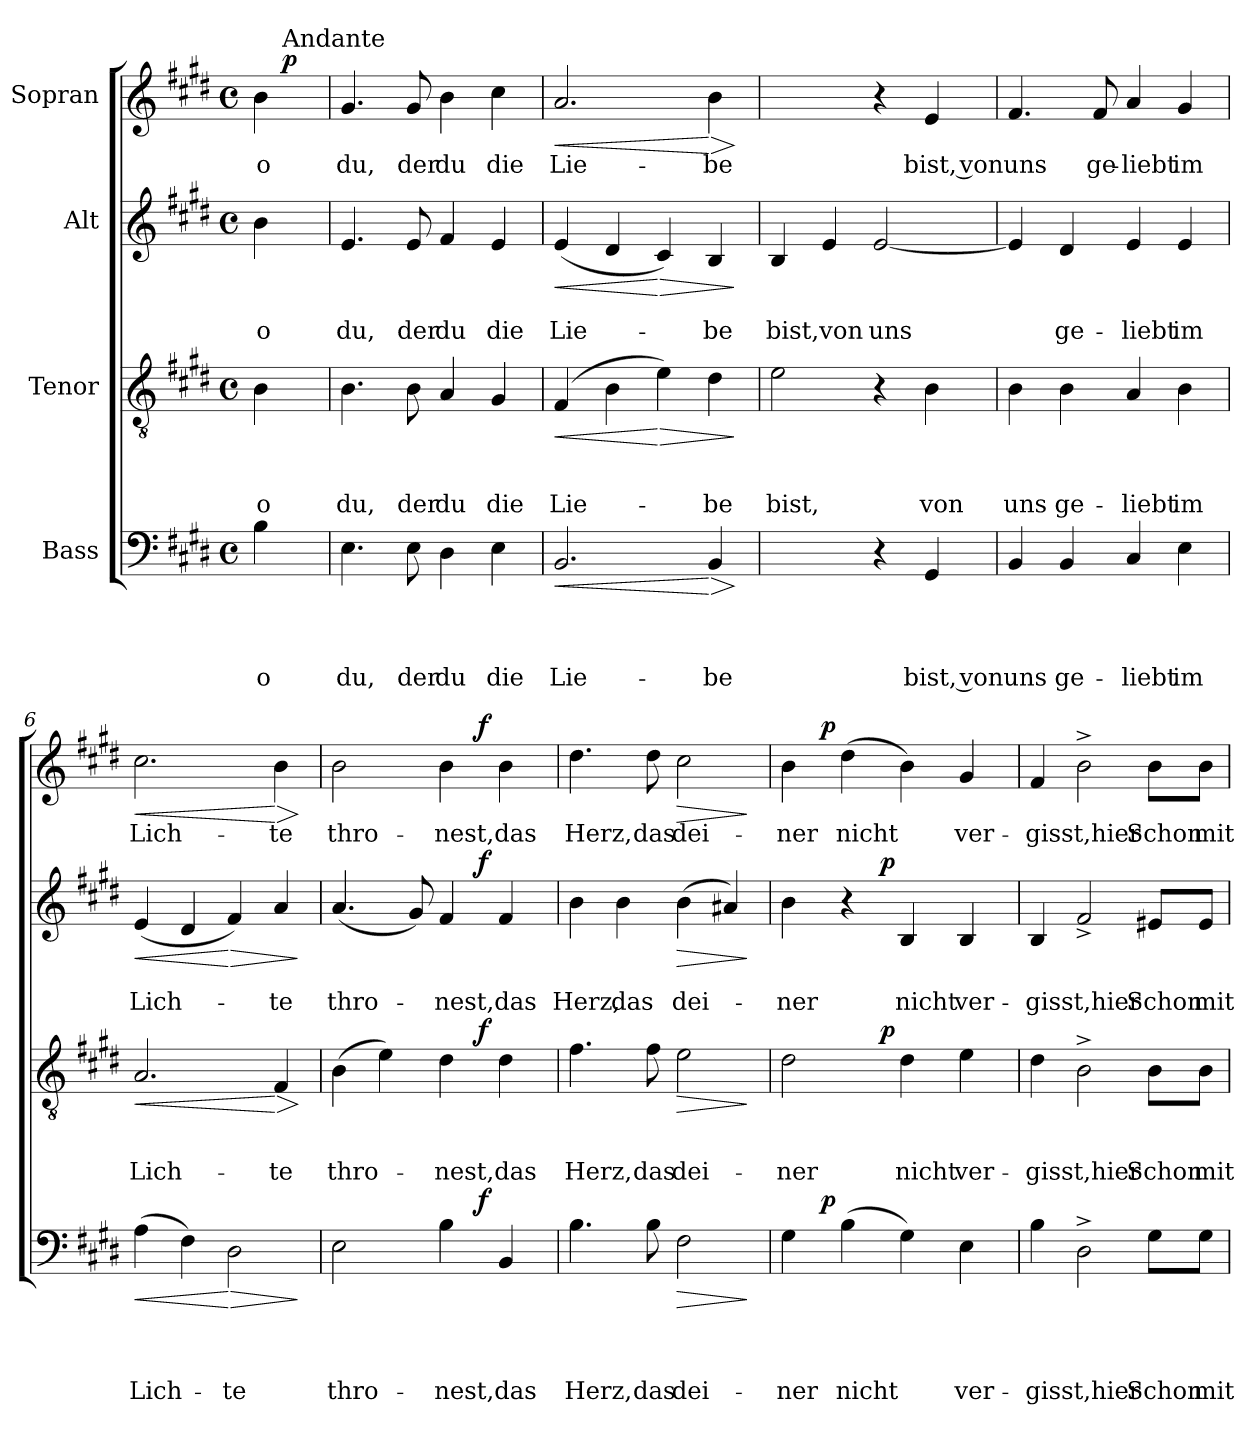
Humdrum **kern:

**kern	**text	**text	**text	**text	**dynam	**kern	**text	**text	**text	**dynam	**kern	**text	**text	**dynam	**kern	**text	**dynam
*part4	*part4	*part4	*part4	*part4	*part4	*part3	*part3	*part3	*part3	*part3	*part2	*part2	*part2	*part2	*part1	*part1	*part1
*staff4	*staff4	*staff4	*staff4	*staff4	*staff4	*staff3	*staff3	*staff3	*staff3	*staff3	*staff2	*staff2	*staff2	*staff2	*staff1	*staff1	*staff1
*I"Bass	*	*	*	*	*	*I"Tenor	*	*	*	*	*I"Alt	*	*	*	*I"Sopran	*	*
*clefF4	*	*	*	*	*	*clefGv2	*	*	*	*	*clefG2	*	*	*	*clefG2	*	*
*k[f#c#g#d#]	*	*	*	*	*	*k[f#c#g#d#]	*	*	*	*	*k[f#c#g#d#]	*	*	*	*k[f#c#g#d#]	*	*
*E:	*	*	*	*	*	*E:	*	*	*	*	*E:	*	*	*	*E:	*	*
*M4/4	*	*	*	*	*	*M4/4	*	*	*	*	*M4/4	*	*	*	*M4/4	*	*
*met(c)	*	*	*	*	*	*met(c)	*	*	*	*	*met(c)	*	*	*	*met(c)	*	*
=1	=1	=1	=1	=1	=1	=1	=1	=1	=1	=1	=1	=1	=1	=1	=1	=1	=1
!	!	!	!	!LO:LY:b	!	!	!	!	!LO:LY:b	!	!	!	!LO:LY:b	!	!	!LO:LY:b	!
*	*	*	*	*	*	*	*	*	*	*	*	*	*	*	*^	*	*
4B\	.	.	.	o	.	4B\	.	.	o	.	4b\	.	o	.	4b\	16.ryy	o	.
!	!	!	!	!	!	!	!	!	!	!	!	!	!	!	!	!LO:TX:a:t=Andante	!	!
!	!	!	!	!	!	!	!	!	!	!	!	!	!	!	!	!	!	!LO:DY:a
.	.	.	.	.	.	.	.	.	.	.	.	.	.	.	.	8ryy	.	p
.	.	.	.	.	.	.	.	.	.	.	.	.	.	.	.	32ryy	.	.
=2	=2	=2	=2	=2	=2	=2	=2	=2	=2	=2	=2	=2	=2	=2	=2	=2	=2	=2
!	!	!	!	!LO:LY:b	!	!	!	!	!LO:LY:b	!	!	!	!LO:LY:b	!	!	!	!LO:LY:b	!
*	*	*	*	*	*	*	*	*	*	*	*	*	*	*	*v	*v	*	*
4.E\	.	.	.	du,	.	4.B\	.	.	du,	.	4.e/	.	du,	.	4.g#/	du,	.
!	!	!	!	!LO:LY:b	!	!	!	!	!LO:LY:b	!	!	!	!LO:LY:b	!	!	!LO:LY:b	!
8E\	.	.	.	der	.	8B\	.	.	der	.	8e/	.	der	.	8g#/	der	.
!	!	!	!	!LO:LY:b	!	!	!	!	!LO:LY:b	!	!	!	!LO:LY:b	!	!	!LO:LY:b	!
4D#\	.	.	.	du	.	4A/	.	.	du	.	4f#/	.	du	.	4b\	du	.
!	!	!	!	!LO:LY:b	!	!	!	!	!LO:LY:b	!	!	!	!LO:LY:b	!	!	!LO:LY:b	!
4E\	.	.	.	die	.	4G#/	.	.	die	.	4e/	.	die	.	4cc#\	die	.
=3	=3	=3	=3	=3	=3	=3	=3	=3	=3	=3	=3	=3	=3	=3	=3	=3	=3
!	!	!	!	!LO:LY:b	!LO:HP:b	!	!	!	!LO:LY:b	!LO:HP:b	!	!	!LO:LY:b	!LO:HP:b	!	!LO:LY:b	!LO:HP:b
2.BB/	.	.	.	Lie-	<	(4F#/	.	.	Lie-	<	(<4e/	.	Lie-	<	2.a/	Lie-	<
.	.	.	.	.	.	4B\	.	.	.	.	4d#/	.	.	.	.	.	.
!	!	!	!	!	!	!	!	!	!	!LO:HP:n=1:b	!	!	!	!LO:HP:n=1:b	!	!	!
.	.	.	.	.	.	4e\)	.	.	.	[ >	4c#/)	.	.	[ >	.	.	.
!	!	!	!	!LO:LY:b	!LO:HP:n=1:b	!	!	!	!LO:LY:b	!	!	!	!LO:LY:b	!	!	!LO:LY:b	!LO:HP:n=1:b
4BB/	.	.	.	-be	[ >	4d#\	.	.	-be	.	4B/	.	-be	.	4b\	-be	[ >
.	.	.	.	.	]	.	.	.	.	]	.	.	.	]	.	.	]
=4	=4	=4	=4	=4	=4	=4	=4	=4	=4	=4	=4	=4	=4	=4	=4	=4	=4
!	!	!	!	!	!	!	!	!	!LO:LY:b	!	!	!	!LO:LY:b	!	!	!	!
2ryy	.	.	.	.	.	2e\	.	.	bist,	.	4B/	.	bist,von	.	2ryy	.	.
.	.	.	.	.	.	.	.	.	.	.	4e/	.	.	.	.	.	.
!	!	!	!	!	!	!	!	!	!	!	!	!	!LO:LY:b	!	!	!	!
4r	.	.	.	.	.	4r	.	.	.	.	[<2e/	.	uns	.	4r	.	.
!	!	!	!	!LO:LY:b:rj	!	!	!	!	!LO:LY:b	!	!	!	!	!	!	!LO:LY:b:rj	!
4GG#/	.	.	.	bist, von	.	4B\	.	.	von	.	.	.	.	.	4e/	bist, von	.
=5	=5	=5	=5	=5	=5	=5	=5	=5	=5	=5	=5	=5	=5	=5	=5	=5	=5
!	!	!	!	!LO:LY:b	!	!	!	!	!LO:LY:b	!	!	!	!	!	!	!LO:LY:b	!
4BB/	.	.	.	uns	.	4B\	.	.	uns	.	4e/]	.	.	.	4.f#/	uns	.
!	!	!	!	!LO:LY:b	!	!	!	!	!LO:LY:b	!	!	!	!LO:LY:b	!	!	!	!
4BB/	.	.	.	ge-	.	4B\	.	.	ge-	.	4d#/	.	ge-	.	.	.	.
!	!	!	!	!	!	!	!	!	!	!	!	!	!	!	!	!LO:LY:b	!
.	.	.	.	.	.	.	.	.	.	.	.	.	.	.	8f#/	ge-	.
!	!	!	!	!LO:LY:b	!	!	!	!	!LO:LY:b	!	!	!	!LO:LY:b	!	!	!LO:LY:b	!
4C#/	.	.	.	-liebt	.	4A/	.	.	-liebt	.	4e/	.	-liebt	.	4a/	-liebt	.
!	!	!	!	!LO:LY:b	!	!	!	!	!LO:LY:b	!	!	!	!LO:LY:b	!	!	!LO:LY:b	!
4E\	.	.	.	im	.	4B\	.	.	im	.	4e/	.	im	.	4g#/	im	.
=6	=6	=6	=6	=6	=6	=6	=6	=6	=6	=6	=6	=6	=6	=6	=6	=6	=6
!	!	!	!	!LO:LY:b	!LO:HP:b	!	!	!	!LO:LY:b	!LO:HP:b	!	!	!LO:LY:b	!LO:HP:b	!	!LO:LY:b	!LO:HP:b
(>4A\	.	.	.	Lich-	<	2.A/	.	.	Lich-	<	(<4e/	.	Lich-	<	2.cc#\	Lich-	<
4F#\)	.	.	.	.	.	.	.	.	.	.	4d#/	.	.	.	.	.	.
!	!	!	!	!LO:LY:b	!LO:HP:n=1:b	!	!	!	!	!	!	!	!	!LO:HP:n=1:b	!	!	!
2D#\	.	.	.	-te	[ >	.	.	.	.	.	4f#/)	.	.	[ >	.	.	.
!	!	!	!	!	!	!	!	!	!LO:LY:b	!LO:HP:n=1:b	!	!	!LO:LY:b	!	!	!LO:LY:b	!LO:HP:n=1:b
.	.	.	.	.	.	4F#/	.	.	-te	[ >	4a/	.	-te	.	4b\	-te	[ >
.	.	.	.	.	]	.	.	.	.	]	.	.	.	]	.	.	]
=7	=7	=7	=7	=7	=7	=7	=7	=7	=7	=7	=7	=7	=7	=7	=7	=7	=7
!	!	!	!	!LO:LY:b	!	!	!	!	!LO:LY:b	!	!	!	!LO:LY:b	!	!	!LO:LY:b	!
*^	*	*	*	*	*	*^	*	*	*	*	*^	*	*	*	*^	*	*
2E\	2ryy	.	.	.	thro-	.	(>4B\	2ryy	.	.	thro-	.	(<4.a/	2ryy	.	thro-	.	2b\	2ryy	thro-	.
.	.	.	.	.	.	.	4e\)	.	.	.	.	.	.	.	.	.	.	.	.	.	.
.	.	.	.	.	.	.	.	.	.	.	.	.	8g#/)	.	.	.	.	.	.	.	.
!	!	!	!	!	!LO:LY:b	!	!	!	!	!	!LO:LY:b	!	!	!	!	!LO:LY:b	!	!	!	!LO:LY:b	!
4B\	8.ryy	.	.	.	-nest,das	.	4d#\	8.ryy	.	.	-nest,das	.	4f#/	8.ryy	.	-nest,das	.	4b\	8.ryy	-nest,das	.
!	!	!	!	!	!	!LO:DY:a	!	!	!	!	!	!LO:DY:a	!	!	!	!	!LO:DY:a	!	!	!	!LO:DY:a
.	4ryy	.	.	.	.	f	.	4ryy	.	.	.	f	.	4ryy	.	.	f	.	4ryy	.	f
4BB/	.	.	.	.	.	.	4d#\	.	.	.	.	.	4f#/	.	.	.	.	4b\	.	.	.
.	16ryy	.	.	.	.	.	.	16ryy	.	.	.	.	.	16ryy	.	.	.	.	16ryy	.	.
!!LO:LB:g=z
=8	=8	=8	=8	=8	=8	=8	=8	=8	=8	=8	=8	=8	=8	=8	=8	=8	=8	=8	=8	=8	=8
!	!	!	!	!	!LO:LY:b	!	!	!	!	!	!LO:LY:b	!	!	!	!	!LO:LY:b	!	!	!	!LO:LY:b	!
*v	*v	*	*	*	*	*	*	*	*	*	*	*	*v	*v	*	*	*	*v	*v	*	*
*	*	*	*	*	*	*v	*v	*	*	*	*	*	*	*	*	*	*	*
4.B\	.	.	.	Herz,	.	4.f#\	.	.	Herz,	.	4b\	.	Herz,	.	4.dd#\	Herz,	.
!	!	!	!	!	!	!	!	!	!	!	!	!	!LO:LY:b	!	!	!	!
.	.	.	.	.	.	.	.	.	.	.	4b\	.	das	.	.	.	.
!	!	!	!	!LO:LY:b	!	!	!	!	!LO:LY:b	!	!	!	!	!	!	!LO:LY:b	!
8B\	.	.	.	das	.	8f#\	.	.	das	.	.	.	.	.	8dd#\	das	.
!	!	!	!	!LO:LY:b	!LO:HP:b	!	!	!	!LO:LY:b	!LO:HP:b	!	!	!LO:LY:b	!LO:HP:b	!	!LO:LY:b	!LO:HP:b
2F#\	.	.	.	dei-	>	2e\	.	.	dei-	>	(>4b\	.	dei-	>	2cc#\	dei-	>
.	.	.	.	.	.	.	.	.	.	.	4a#X/)	.	.	.	.	.	.
.	.	.	.	.	]	.	.	.	.	]	.	.	.	]	.	.	]
=9	=9	=9	=9	=9	=9	=9	=9	=9	=9	=9	=9	=9	=9	=9	=9	=9	=9
!	!	!	!	!LO:LY:b	!	!	!	!	!LO:LY:b	!	!	!	!LO:LY:b	!	!	!LO:LY:b	!
*^	*	*	*	*	*	*^	*	*	*	*	*^	*	*	*	*^	*	*
4G#\	8.ryy	.	.	.	-ner	.	2d#\	4..ryy	.	.	-ner	.	4b\	4..ryy	.	-ner	.	4b\	8.ryy	-ner	.
!	!	!	!	!	!	!LO:DY:a	!	!	!	!	!	!	!	!	!	!	!	!	!	!	!LO:DY:a
.	2ryy	.	.	.	.	p	.	.	.	.	.	.	.	.	.	.	.	.	2ryy	.	p
!	!	!	!	!	!LO:LY:b	!	!	!	!	!	!	!	!	!	!	!	!	!	!	!LO:LY:b	!
(>4B\	.	.	.	.	nicht	.	.	.	.	.	.	.	4r	.	.	.	.	(>4dd#\	.	nicht	.
!	!	!	!	!	!	!	!	!	!	!	!	!LO:DY:a	!	!	!	!	!LO:DY:a	!	!	!	!
.	.	.	.	.	.	.	.	2ryy	.	.	.	p	.	2ryy	.	.	p	.	.	.	.
!	!	!	!	!	!	!	!	!	!	!	!LO:LY:b	!	!	!	!	!LO:LY:b	!	!	!	!	!
4G#\)	.	.	.	.	.	.	4d#\	.	.	.	nicht	.	4B/	.	.	nicht	.	4b\)	.	.	.
.	4ryy	.	.	.	.	.	.	.	.	.	.	.	.	.	.	.	.	.	4ryy	.	.
!	!	!	!	!	!LO:LY:b	!	!	!	!	!	!LO:LY:b	!	!	!	!	!LO:LY:b	!	!	!	!LO:LY:b	!
4E\	.	.	.	.	ver-	.	4e\	.	.	.	ver-	.	4B/	.	.	ver-	.	4g#/	.	ver-	.
.	16ryy	.	.	.	.	.	.	16ryy	.	.	.	.	.	16ryy	.	.	.	.	16ryy	.	.
=10	=10	=10	=10	=10	=10	=10	=10	=10	=10	=10	=10	=10	=10	=10	=10	=10	=10	=10	=10	=10	=10
!	!	!	!	!	!LO:LY:b	!	!	!	!	!	!LO:LY:b	!	!	!	!	!LO:LY:b	!	!	!	!LO:LY:b	!
*v	*v	*	*	*	*	*	*	*	*	*	*	*	*v	*v	*	*	*	*v	*v	*	*
*	*	*	*	*	*	*v	*v	*	*	*	*	*	*	*	*	*	*	*
4B\	.	.	.	-gisst,hier	.	4d#\	.	.	-gisst,hier	.	4B/	.	-gisst,hier	.	4f#/	-gisst,hier	.
2D#^>\	.	.	.	.	.	2B^>\	.	.	.	.	2f#^</	.	.	.	2b^>\	.	.
!	!	!	!	!LO:LY:b	!	!	!	!	!LO:LY:b	!	!	!	!LO:LY:b	!	!	!LO:LY:b	!
8G#\L	.	.	.	Schon	.	8B\L	.	.	Schon	.	8e#X/L	.	Schon	.	8b\L	Schon	.
!	!	!	!	!LO:LY:b	!	!	!	!	!LO:LY:b	!	!	!	!LO:LY:b	!	!	!LO:LY:b	!
8G#\J	.	.	.	mit	.	8B\J	.	.	mit	.	8e#/J	.	mit	.	8b\J	mit	.
=	=	=	=	=	=	=	=	=	=	=	=	=	=	=	=	=	=
*-	*-	*-	*-	*-	*-	*-	*-	*-	*-	*-	*-	*-	*-	*-	*-	*-	*-
